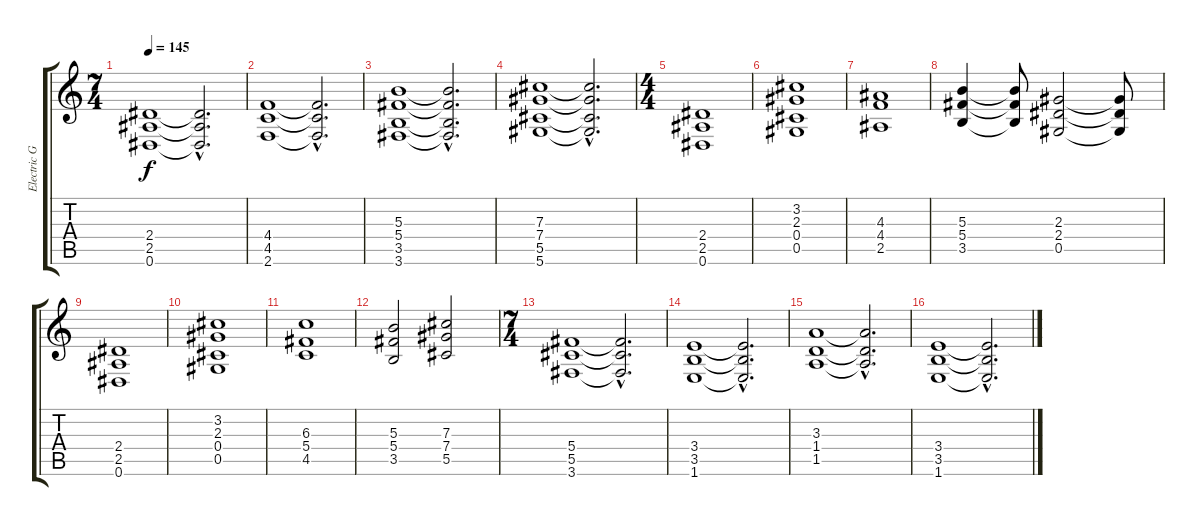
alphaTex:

\track ("Electric Guitar" "Electric G") {instrument distortionguitar}
\staff {score tabs}
\tuning (Eb4 Bb3 Gb3 Db3 Ab2 Eb2) {hide}
\ts (7 4)
\tempo 145
\clef g2
\ks c
(2.4 2.5 0.6).1{dy f} (2.4{hac t} 2.5{hac t} 0.6{hac t}).2{d} |
(4.4 4.5 2.6).1 (4.4{hac t} 4.5{hac t} 2.6{hac t}).2{d} |
(5.3 5.4 3.5 3.6).1 (5.3{hac t} 5.4{hac t} 3.5{hac t} 3.6{hac t}).2{d} |
(7.3 7.4 5.5 5.6).1 (7.3{hac t} 7.4{hac t} 5.5{hac t} 5.6{hac t}).2{d} |
\ts (4 4)
(2.4 2.5 0.6).1 |
(3.2 2.3 0.4 0.5).1 |
(4.3 4.4 2.5).1 |
(5.3 5.4 3.5).4 (5.3{t} 5.4{t} 3.5{t}).8 (2.3 2.4 0.5).2 (2.3{t} 2.4{t} 0.5{t}).8 |
(2.4 2.5 0.6).1 |
(3.2 2.3 0.4 0.5).1 |
(6.3 5.4 4.5).1 |
(5.3 5.4 3.5).2 (7.3 7.4 5.5).2 |
\ts (7 4)
(5.4 5.5 3.6).1 (5.4{hac t} 5.5{hac t} 3.6{hac t}).2{d} |
(3.4 3.5 1.6).1 (3.4{hac t} 3.5{hac t} 1.6{hac t}).2{d} |
(3.3 1.4 1.5).1 (3.3{hac t} 1.4{hac t} 1.5{hac t}).2{d} |
(3.4 3.5 1.6).1 (3.4{hac t} 3.5{hac t} 1.6{hac t}).2{d}
